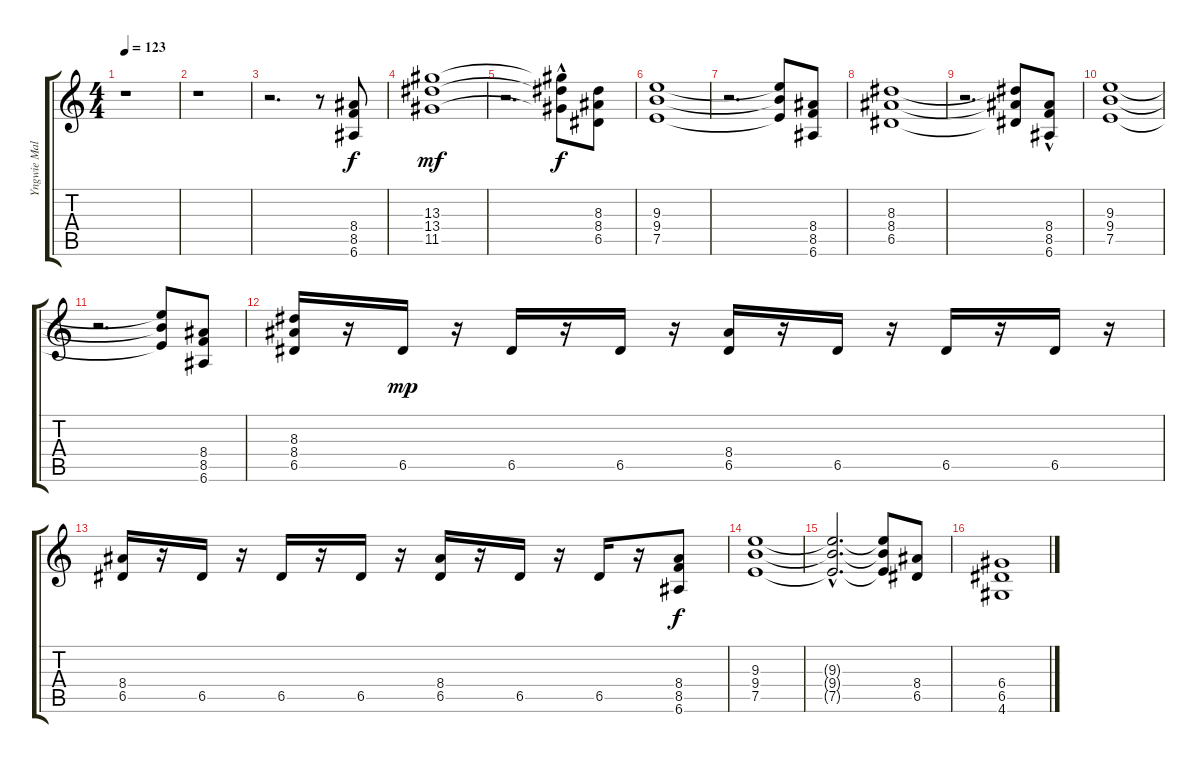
\track ("Yngwie Malmsteen" "Yngwie Mal") {instrument overdrivenguitar}
\staff {score tabs}
\tuning (E4 B3 G3 D3 A2 E2) {hide}
\ts (4 4)
\tempo 123
\clef g2
\ks c
r.1{txt "" dy f instrument overdrivenguitar} |
r.1 |
r.2{d} r.8 (8.4 8.5 6.6).8 |
(13.3 13.4 11.5).1{dy mf} |
r.2{d} (13.3{t} 13.4{hac t} 11.5{t}).8{dy f} (8.3 8.4 6.5).8 |
(9.3 9.4 7.5).1 |
r.2{d} (9.3{t} 9.4{t} 7.5{t}).8 (8.4 8.5 6.6).8 |
(8.3 8.4 6.5).1 |
r.2{d} (8.3{t} 8.4{t} 6.5{t}).8 (8.4 8.5 6.6{hac}).8 |
(9.3 9.4 7.5).1 |
r.2{d} (9.3{t} 9.4{t} 7.5{t}).8 (8.4 8.5 6.6).8 |
(8.3 8.4 6.5).16 r.16 6.5.16{dy mp} r.16 6.5.16 r.16 6.5.16 r.16 (8.4 6.5).16 r.16 6.5.16 r.16 6.5.16 r.16 6.5.16 r.16 |
(8.4 6.5).16 r.16 6.5.16 r.16 6.5.16 r.16 6.5.16 r.16 (8.4 6.5).16 r.16 6.5.16 r.16 6.5.16 r.16 (8.4 8.5 6.6).8{dy f} |
(9.3 9.4 7.5).1 |
(9.3{hac t} 9.4{hac t} 7.5{hac t}).2{d} (9.3{t} 9.4{t} 7.5{t}).8 (8.4 6.5).8 |
(6.4 6.5 4.6).1
